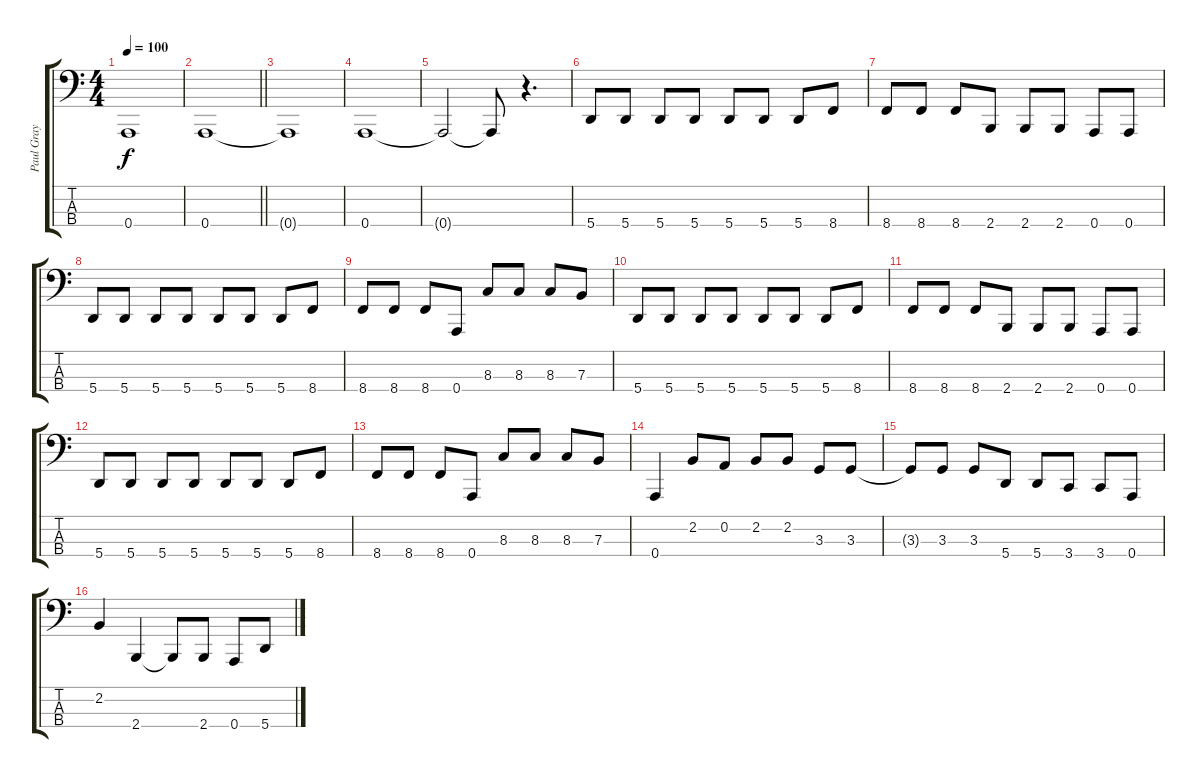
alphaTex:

\track ("Paul Gray" "Paul Gray") {instrument electricbasspick}
\staff {score tabs}
\tuning (D2 A1 E1 A0) {hide}
\ts (4 4)
\tempo 100
\clef f4
\ks c
0.4{t}.1{dy f} |
\barLineRight lightlight
0.4.1 |
0.4{t}.1 |
0.4.1 |
0.4{t}.2 0.4{t}.8 r.4{d} |
5.4.8 5.4.8 5.4.8 5.4.8 5.4.8 5.4.8 5.4.8 8.4.8 |
8.4.8 8.4.8 8.4.8 2.4.8 2.4.8 2.4.8 0.4.8 0.4.8 |
5.4.8 5.4.8 5.4.8 5.4.8 5.4.8 5.4.8 5.4.8 8.4.8 |
8.4.8 8.4.8 8.4.8 0.4.8 8.3.8 8.3.8 8.3.8 7.3.8 |
5.4.8 5.4.8 5.4.8 5.4.8 5.4.8 5.4.8 5.4.8 8.4.8 |
8.4.8 8.4.8 8.4.8 2.4.8 2.4.8 2.4.8 0.4.8 0.4.8 |
5.4.8 5.4.8 5.4.8 5.4.8 5.4.8 5.4.8 5.4.8 8.4.8 |
8.4.8 8.4.8 8.4.8 0.4.8 8.3.8 8.3.8 8.3.8 7.3.8 |
0.4.4 2.2.8 0.2.8 2.2.8 2.2.8 3.3.8 3.3.8 |
3.3{t}.8 3.3.8 3.3.8 5.4.8 5.4.8 3.4.8 3.4.8 0.4.8 |
2.2.4 2.4.4 2.4{t}.8 2.4.8 0.4.8 5.4.8
